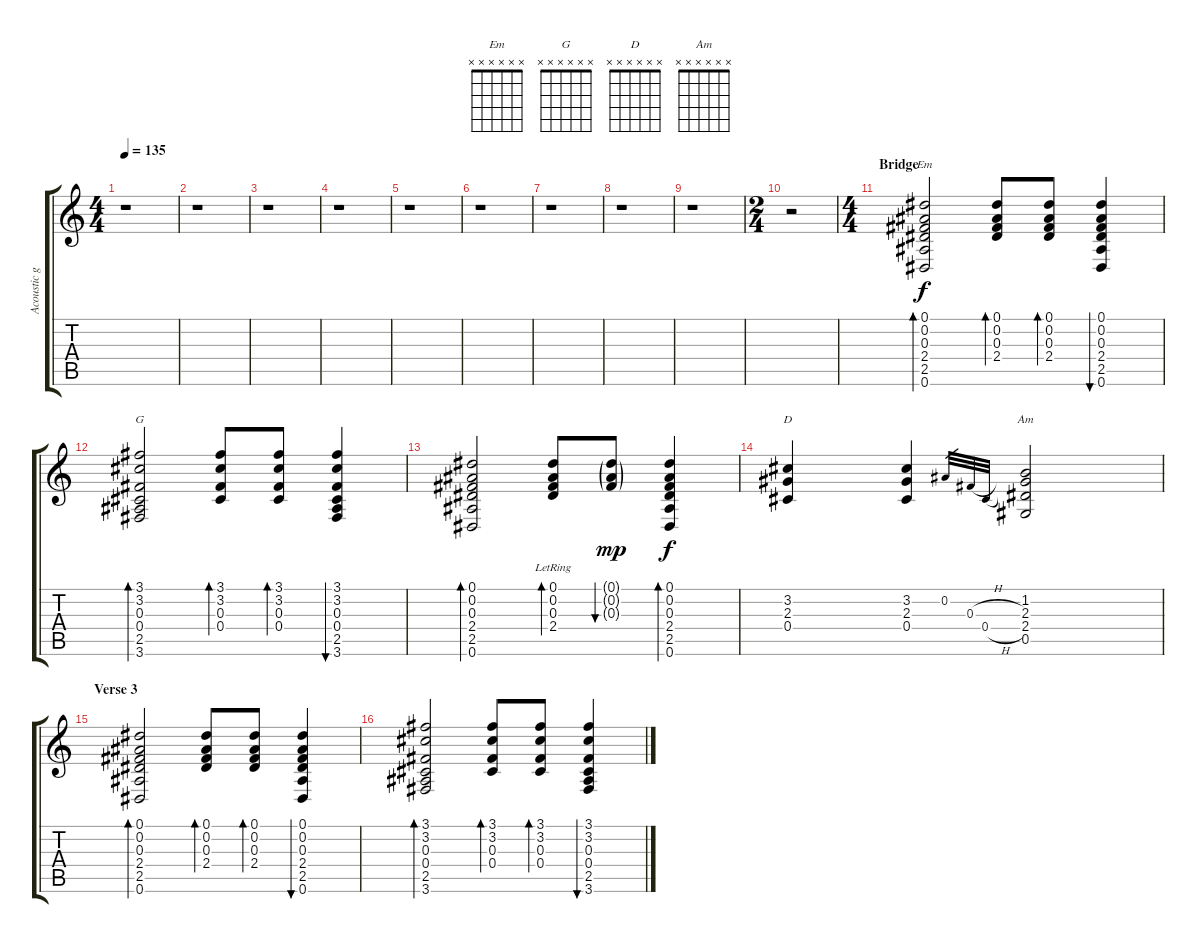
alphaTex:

\track ("Acoustic guitar" "Acoustic g") {instrument acousticguitarsteel}
\staff {score tabs}
\tuning (Eb4 Bb3 Gb3 Db3 Ab2 Eb2) {hide}
\chord ("Em" x x x x x x)
\chord ("G" x x x x x x)
\chord ("D" x x x x x x)
\chord ("Am" x x x x x x)
\ts (4 4)
\tempo 135
\clef g2
\ks c
r.1{dy f} |
r.1 |
r.1 |
r.1 |
r.1 |
r.1 |
r.1 |
r.1 |
r.1 |
\ts (2 4)
r.2 |
\ts (4 4)
\section ("" "Bridge")
(0.1 0.2 0.3 2.4 2.5 0.6).2{bd 120 ch "Em"} (0.1 0.2 0.3 2.4).8{bd 60} (0.1 0.2 0.3 2.4).8{bd 60} (0.1 0.2 0.3 2.4 2.5 0.6).4{bu 60} |
(3.1 3.2 0.3 0.4 2.5 3.6).2{bd 60 ch "G"} (3.1 3.2 0.3 0.4).8{bd 60} (3.1 3.2 0.3 0.4).8{bd 60} (3.1 3.2 0.3 0.4 2.5 3.6).4{bu 60} |
(0.1 0.2 0.3 2.4 2.5 0.6).2{bd 120} (0.1 0.2 0.3 2.4{lr}).8{bd 60} (0.1{g} 0.2{g} 0.3{g}).8{bu 120 dy mp} (0.1 0.2 0.3 2.4 2.5 0.6).4{bd 120 dy f} |
(3.2 2.3 0.4).4{ch "D"} (3.2 2.3 0.4).4 0.2.32{gr} 0.3{h}.32{gr} 0.4{h}.32{gr} (1.2 2.3 2.4 0.5).2{ch "Am"} |
\section ("" "Verse 3")
(0.1 0.2 0.3 2.4 2.5 0.6).2{bd 120} (0.1 0.2 0.3 2.4).8{bd 60} (0.1 0.2 0.3 2.4).8{bd 60} (0.1 0.2 0.3 2.4 2.5 0.6).4{bu 60} |
(3.1 3.2 0.3 0.4 2.5 3.6).2{bd 60} (3.1 3.2 0.3 0.4).8{bd 60} (3.1 3.2 0.3 0.4).8{bd 60} (3.1 3.2 0.3 0.4 2.5 3.6).4{bu 60}
